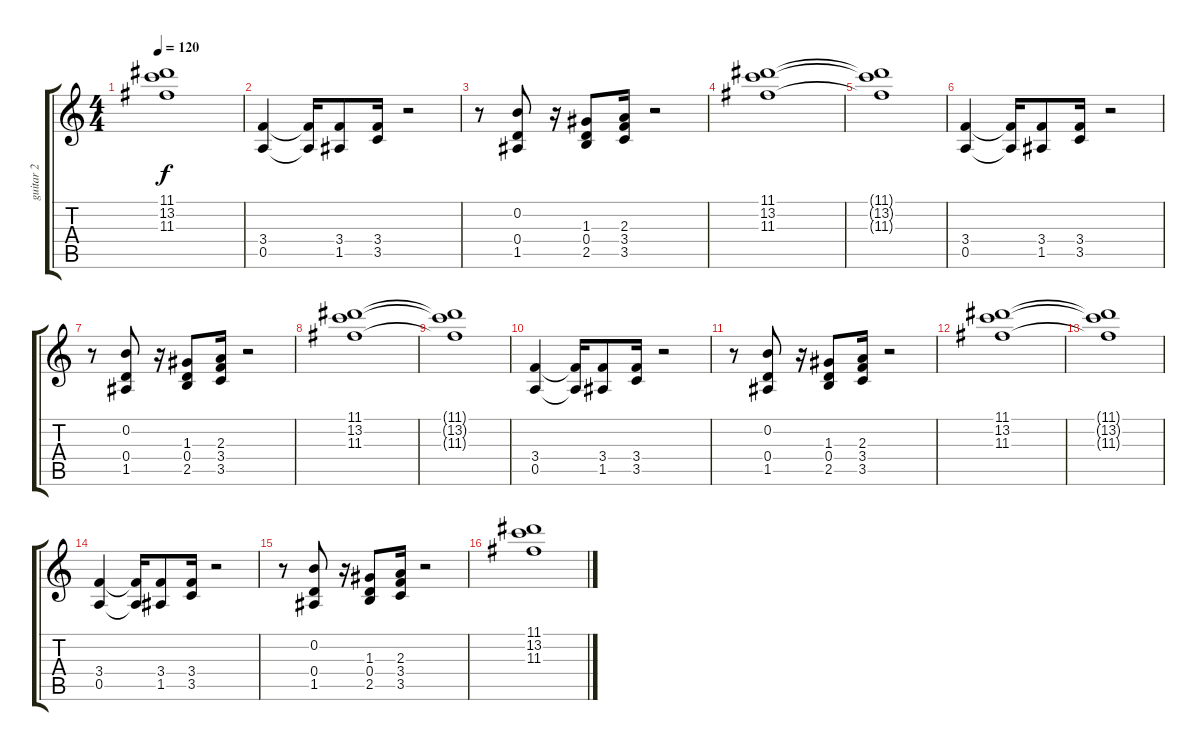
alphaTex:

\track ("guitar 2" "guitar 2") {instrument electricguitarclean}
\staff {score tabs}
\tuning (E4 B3 G3 D3 A2 E2) {hide}
\ts (4 4)
\tempo 120
\clef g2
\ks c
(11.1{t} 13.2{t} 11.3{t}).1{dy f} |
(3.4 0.5).4 (3.4{t} 0.5{t}).16 (3.4 1.5).8 (3.4 3.5).16 r.2 |
r.8 (0.2 0.4 1.5).8 r.16 (1.3 0.4 2.5).8 (2.3 3.4 3.5).16 r.2 |
(11.1 13.2 11.3).1 |
(11.1{t} 13.2{t} 11.3{t}).1 |
(3.4 0.5).4 (3.4{t} 0.5{t}).16 (3.4 1.5).8 (3.4 3.5).16 r.2 |
r.8 (0.2 0.4 1.5).8 r.16 (1.3 0.4 2.5).8 (2.3 3.4 3.5).16 r.2 |
(11.1 13.2 11.3).1 |
(11.1{t} 13.2{t} 11.3{t}).1 |
(3.4 0.5).4 (3.4{t} 0.5{t}).16 (3.4 1.5).8 (3.4 3.5).16 r.2 |
r.8 (0.2 0.4 1.5).8 r.16 (1.3 0.4 2.5).8 (2.3 3.4 3.5).16 r.2 |
(11.1 13.2 11.3).1 |
(11.1{t} 13.2{t} 11.3{t}).1 |
(3.4 0.5).4 (3.4{t} 0.5{t}).16 (3.4 1.5).8 (3.4 3.5).16 r.2 |
r.8 (0.2 0.4 1.5).8 r.16 (1.3 0.4 2.5).8 (2.3 3.4 3.5).16 r.2 |
(11.1 13.2 11.3).1
